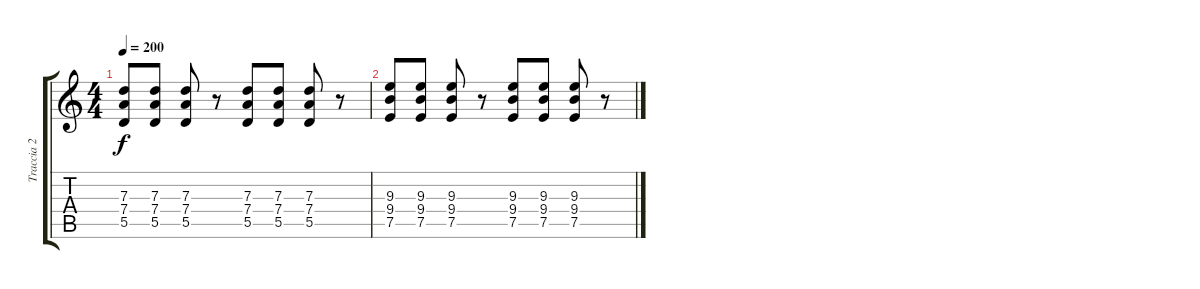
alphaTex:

\track ("Traccia 2" "Traccia 2") {instrument overdrivenguitar}
\staff {score tabs}
\tuning (E4 B3 G3 D3 A2 E2) {hide}
\ts (4 4)
\tempo 200
\clef g2
\ks c
(7.3 7.4 5.5).8{dy f} (7.3 7.4 5.5).8 (7.3 7.4 5.5).8 r.8 (7.3 7.4 5.5).8 (7.3 7.4 5.5).8 (7.3 7.4 5.5).8 r.8 |
(9.3 9.4 7.5).8 (9.3 9.4 7.5).8 (9.3 9.4 7.5).8 r.8 (9.3 9.4 7.5).8 (9.3 9.4 7.5).8 (9.3 9.4 7.5).8 r.8
